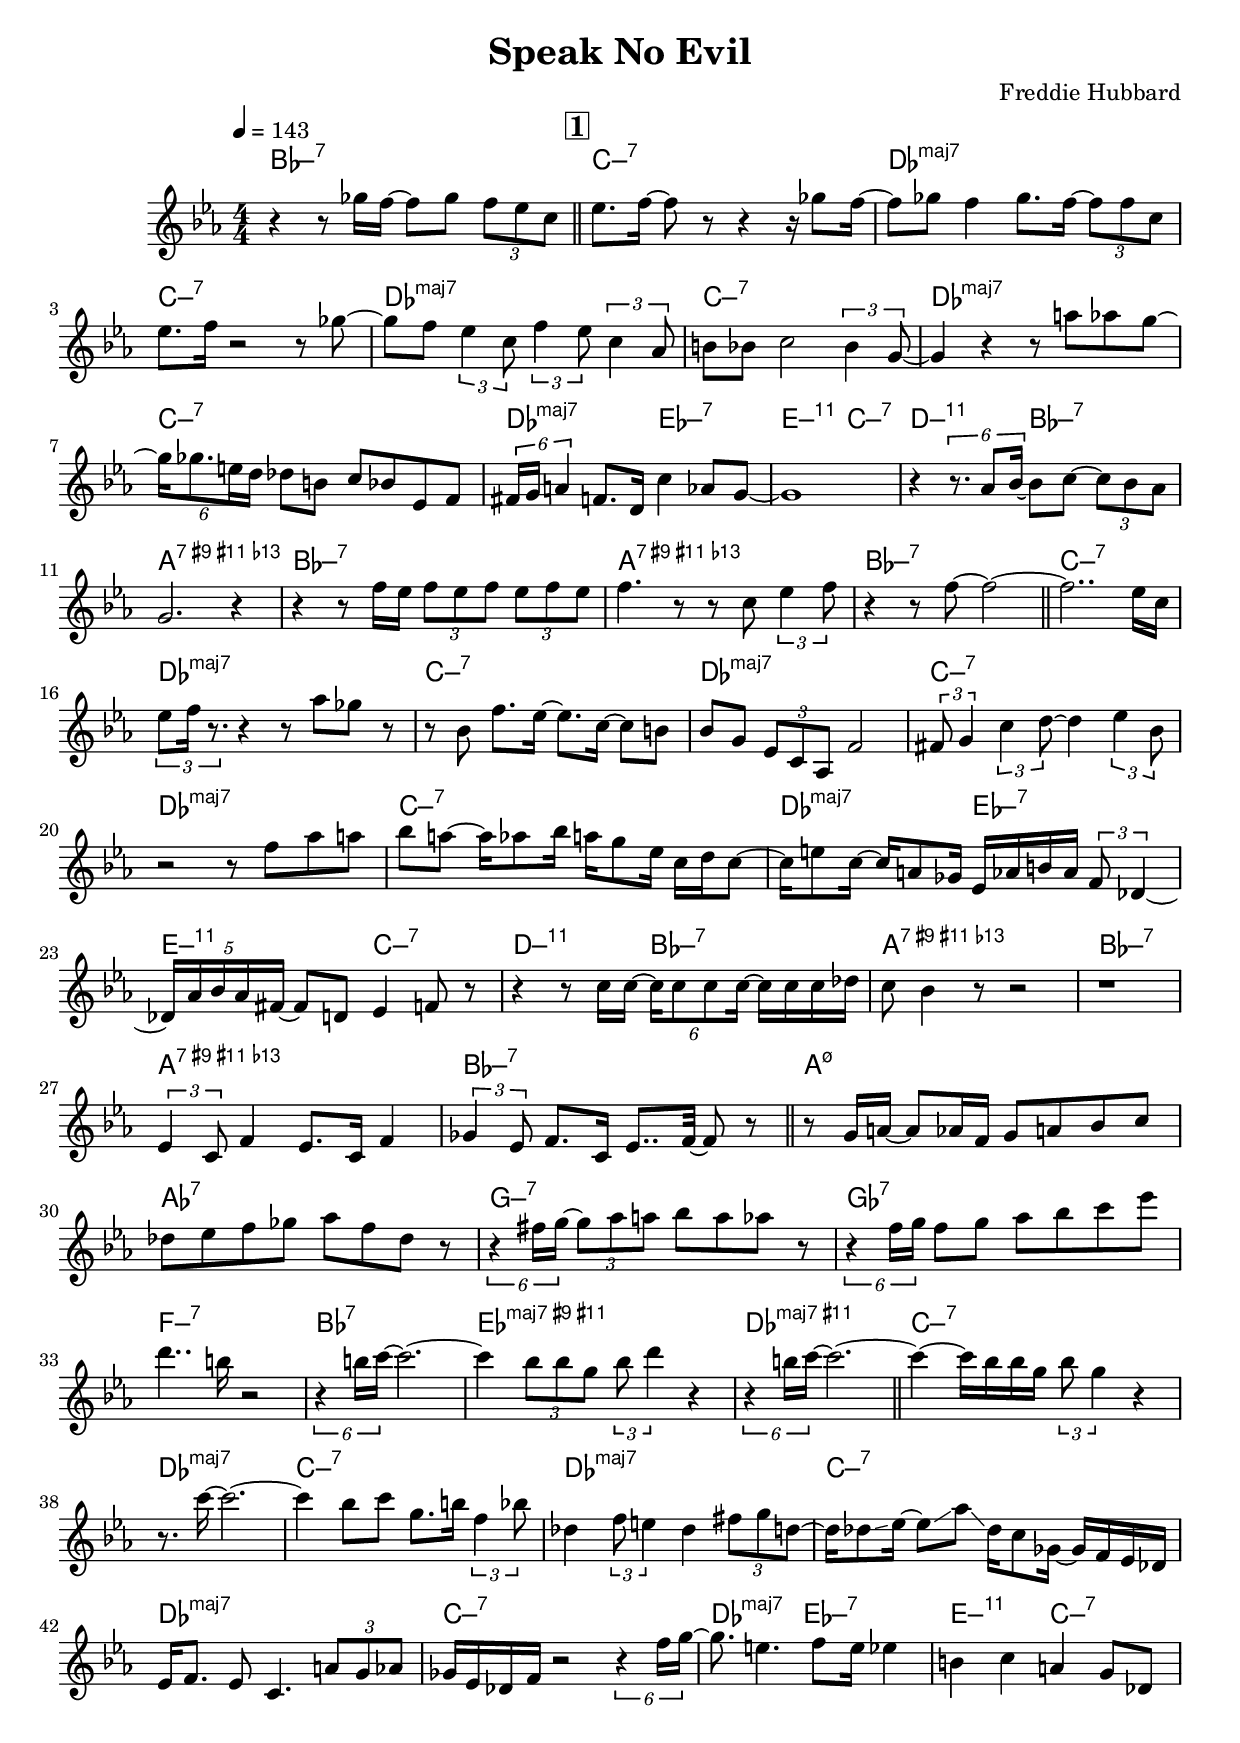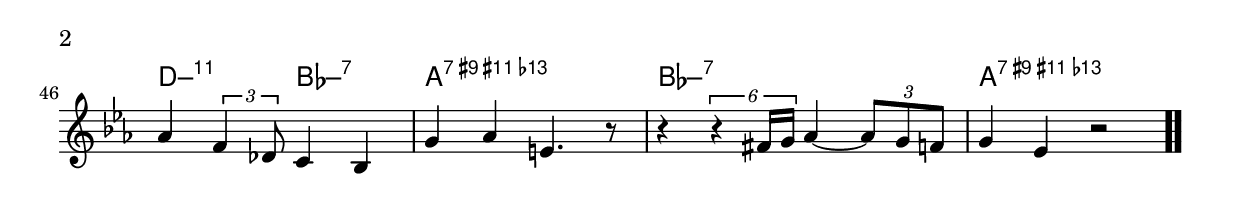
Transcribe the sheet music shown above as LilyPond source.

\version "2.13.2"

#(ly:set-option 'point-and-click #f)

\header {
  title = "Speak No Evil"
  composer = "Freddie Hubbard"
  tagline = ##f
}
global =
{
    \override Staff.TimeSignature #'style = #'()
    \time 4/4
    \clef "treble"
    \key c \minor
    \override Rest #'direction = #'0
    \override MultiMeasureRest #'staff-position = #0
}
\score
{
<<
    \transpose c' c'

    \new ChordNames { \chords {
      \set majorSevenSymbol = \markup { "maj7" }
      \set minorChordModifier = \markup { \char ##x2013 }
      | bes1:min7 
      | c1:min7 | des1:maj | c1:min7 | des1:maj | c1:min7 | des1:maj | c1:min7 | des2:maj es2:min7 
      | e2:min11.9 c2:min7 | d2:min11.9 bes2:min7 | a1:13-.9+11+ | bes1:min7 | a1:13-.9+11+ | bes1:min7 | c1:min7 | des1:maj 
      | c1:min7 | des1:maj | c1:min7 | des1:maj | c1:min7 | des2:maj es2:min7 | e2:min11.9 c2:min7 | d2:min11.9 bes2:min7 
      | a1:13-.9+11+ | bes1:min7 | a1:13-.9+11+ | bes1:min7 | a1:min5-7 | aes1:7 | g1:min7 | ges1:7 
      | f1:min7 | bes1:7 | es1:maj11+.9+ | des1:maj11+.9 | c1:min7 | des1:maj | c1:min7 | des1:maj 
      | c1:min7 | des1:maj | c1:min7 | des2:maj es2:min7 | e2:min11.9 c2:min7 | d2:min11.9 bes2:min7 | a1:13-.9+11+ | bes1:min7 
      | a1:13-.9+11+|
      }
      }

    \new Staff
    <<
    \transpose c' c'

    {
      \global
  		%\override Score.MetronomeMark #'transparent = ##t
  		%\override Score.MetronomeMark #'stencil = ##f
  		
  		\override HorizontalBracket #'direction = #UP
  		\override HorizontalBracket #'bracket-flare = #'(0 . 0)
  		
  		\override TextSpanner #'dash-fraction = #1.0
  		\override TextSpanner #'bound-details #'left #'text = \markup{ \concat{\draw-line #'(0 . -1.0) \draw-line #'(1.0 . 0) }}
  		\override TextSpanner #'bound-details #'right #'text = \markup{ \concat{ \draw-line #'(1.0 . 0) \draw-line #'(0 . -1.0) }}
          \set Score.markFormatter = #format-mark-box-numbers


      \tempo 4 = 143
      \set Score.currentBarNumber = #0
     
      | r4 r8 ges''16 f''16~ f''8 ges''8 \tuplet 3/2 {f''8 es''8 c''8} 
      \bar "||" \mark \default es''8. f''16~ f''8 r8 r4 r16 ges''8 f''16~ 
      | f''8 ges''8 f''4 ges''8. f''16~ \tuplet 3/2 {f''8 f''8 c''8} 
      | es''8. f''16 r2 r8 ges''8~ 
      | ges''8 f''8 \tuplet 3/2 {es''4 c''8} \tuplet 3/2 {f''4 es''8} \tuplet 3/2 {c''4 aes'8} 
      | b'8 bes'8 c''2 \tuplet 3/2 {bes'4 g'8~} 
      | g'4 r4 r8 a''8 aes''8 g''8~ 
      | \tuplet 6/4 {g''16 ges''8. e''16 d''16} des''8 b'8 c''8 bes'8 es'8 f'8 
      | \tuplet 6/4 {fis'16 g'16 a'4} f'8. d'16 c''4 aes'8 g'8~ 
      | g'1 
      | r4 \tuplet 6/4 {r8. aes'8 bes'16~} bes'8 c''8~ \tuplet 3/2 {c''8 bes'8 aes'8} 
      | g'2. r4 
      | r4 r8 f''16 es''16 \tuplet 3/2 {f''8 es''8 f''8} \tuplet 3/2 {es''8 f''8 es''8} 
      | f''4. r8 r8 c''8 \tuplet 3/2 {es''4 f''8} 
      | r4 r8 f''8~ f''2~ 
      \bar "||" f''2.. es''16 c''16 
      | \tuplet 3/2 {es''8 f''16 r8.} r4 r8 aes''8 ges''8 r8 
      | r8 bes'8 f''8. es''16~ es''8. c''16~ c''8 b'8 
      | bes'8 g'8 \tuplet 3/2 {es'8 c'8 aes8} f'2 
      | \tuplet 3/2 {fis'8 g'4} \tuplet 3/2 {c''4 d''8~} d''4 \tuplet 3/2 {es''4 bes'8} 
      | r2 r8 f''8 aes''8 a''8 
      | bes''8 a''8~ a''16 aes''8 bes''16 a''16 g''8 es''16 c''16 d''16 c''8~ 
      | c''16 e''8 c''16~ c''16 a'8 ges'16 es'16 aes'16 b'16 aes'16 \tuplet 3/2 {f'8 des'4~} 
      | \tuplet 5/4 {des'16 aes'16 bes'16 aes'16 fis'16~} fis'8 d'8 es'4 f'8 r8 
      | r4 r8 c''16 c''16~ \tuplet 6/4 {c''16 c''8 c''8 c''16~} c''16 c''16 c''16 des''16 
      | c''8 bes'4 r8 r2 
      | r1 
      | \tuplet 3/2 {es'4 c'8} f'4 es'8. c'16 f'4 
      | \tuplet 3/2 {ges'4 es'8} f'8. c'16 es'8.. f'32~ f'8 r8 
      \bar "||" r8 g'16 a'16~ a'8 aes'16 f'16 g'8 a'8 bes'8 c''8 
      | des''8 es''8 f''8 ges''8 aes''8 f''8 des''8 r8 
      | \tuplet 6/4 {r4 fis''16 g''16~} \tuplet 3/2 {g''8 aes''8 a''8} bes''8 a''8 aes''8 r8 
      | \tuplet 6/4 {r4 f''16 g''16} f''8 g''8 aes''8 bes''8 c'''8 es'''8 
      | d'''4.. b''16 r2 
      | \tuplet 6/4 {r4 b''16 c'''16~} c'''2.~ 
      | c'''4 \tuplet 3/2 {bes''8 bes''8 g''8} \tuplet 3/2 {bes''8 d'''4} r4 
      | \tuplet 6/4 {r4 b''16 c'''16~} c'''2.~ 
      \bar "||" c'''4~ c'''16 bes''16 bes''16 g''16 \tuplet 3/2 {bes''8 g''4} r4 
      | r8. c'''16~ c'''2.~ 
      | c'''4 bes''8 c'''8 g''8. b''16 \tuplet 3/2 {f''4 bes''8} 
      | des''4 \tuplet 3/2 {f''8 e''4} des''4 \tuplet 3/2 {fis''8 g''8 d''8~} 
      | d''16 des''8\glissando  es''16~ es''8\glissando  aes''8\glissando  des''16 c''8 ges'16~ ges'16 f'16 es'16 des'16 
      | es'16 f'8. es'8 c'4. \tuplet 3/2 {a'8 g'8 aes'8} 
      | ges'16 es'16 des'16 f'16 r2 \tuplet 6/4 {r4 f''16 g''16~} 
      | g''8. e''4. f''8 e''16 es''4 
      | b'4 c''4 a'4 g'8 des'8 
      | aes'4 \tuplet 3/2 {f'4 des'8} c'4 bes4 
      | g'4 aes'4 e'4. r8 
      | r4 \tuplet 6/4 {r4 fis'16 g'16} aes'4~ \tuplet 3/2 {aes'8 g'8 f'8} 
      | g'4 es'4 r2\bar  ".."
    }
    >>
>>    
}
